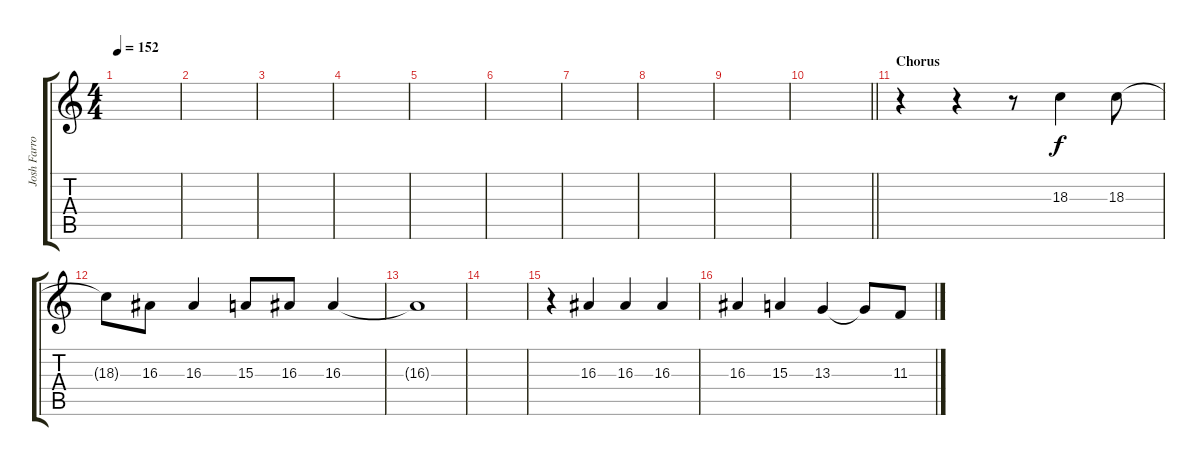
\track ("Josh Farro - Vocals" "Josh Farro") {mute instrument clarinet}
\staff {score tabs}
\tuning (Eb4 Bb3 Gb3 Db3 Ab2 Db2) {hide}
\ts (4 4)
\tempo 152
\clef g2
\ks c
|
|
|
|
|
|
|
|
|
\barLineRight lightlight
|
\section ("" "Chorus")
r.4 r.4 r.8 18.3.4 18.3.8 |
18.3{t}.8 16.3.8 16.3.4 15.3.8 16.3.8 16.3.4 |
16.3{t}.1 |
|
r.4 16.3.4 16.3.4 16.3.4 |
16.3.4 15.3.4 13.3.4 13.3{t}.8 11.3.8
